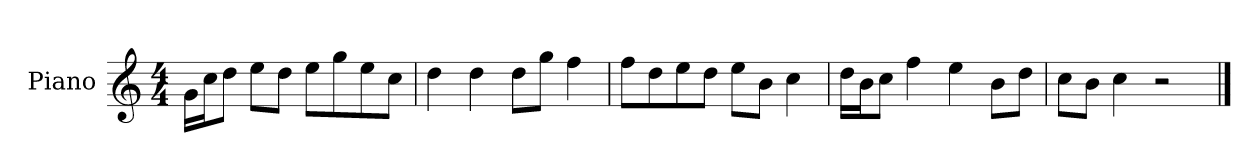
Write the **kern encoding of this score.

**kern
*part1
*staff1
*I"Piano
*I'P-no
*clefG2
*k[]
*M4/4
*MM90
=1
16g\LL
16cc\J
8dd\J
8ee\L
8dd\J
8ee\L
8gg\
8ee\
8cc\J
=2
4dd\
4dd\
8dd\L
8gg\J
4ff\
=3
8ff\L
8dd\
8ee\
8dd\J
8ee\L
8b\J
4cc\
=4
16dd\LL
16b\J
8cc\J
4ff\
4ee\
8b\L
8dd\J
=5
8cc\L
8b\J
4cc\
2r
==
*-
